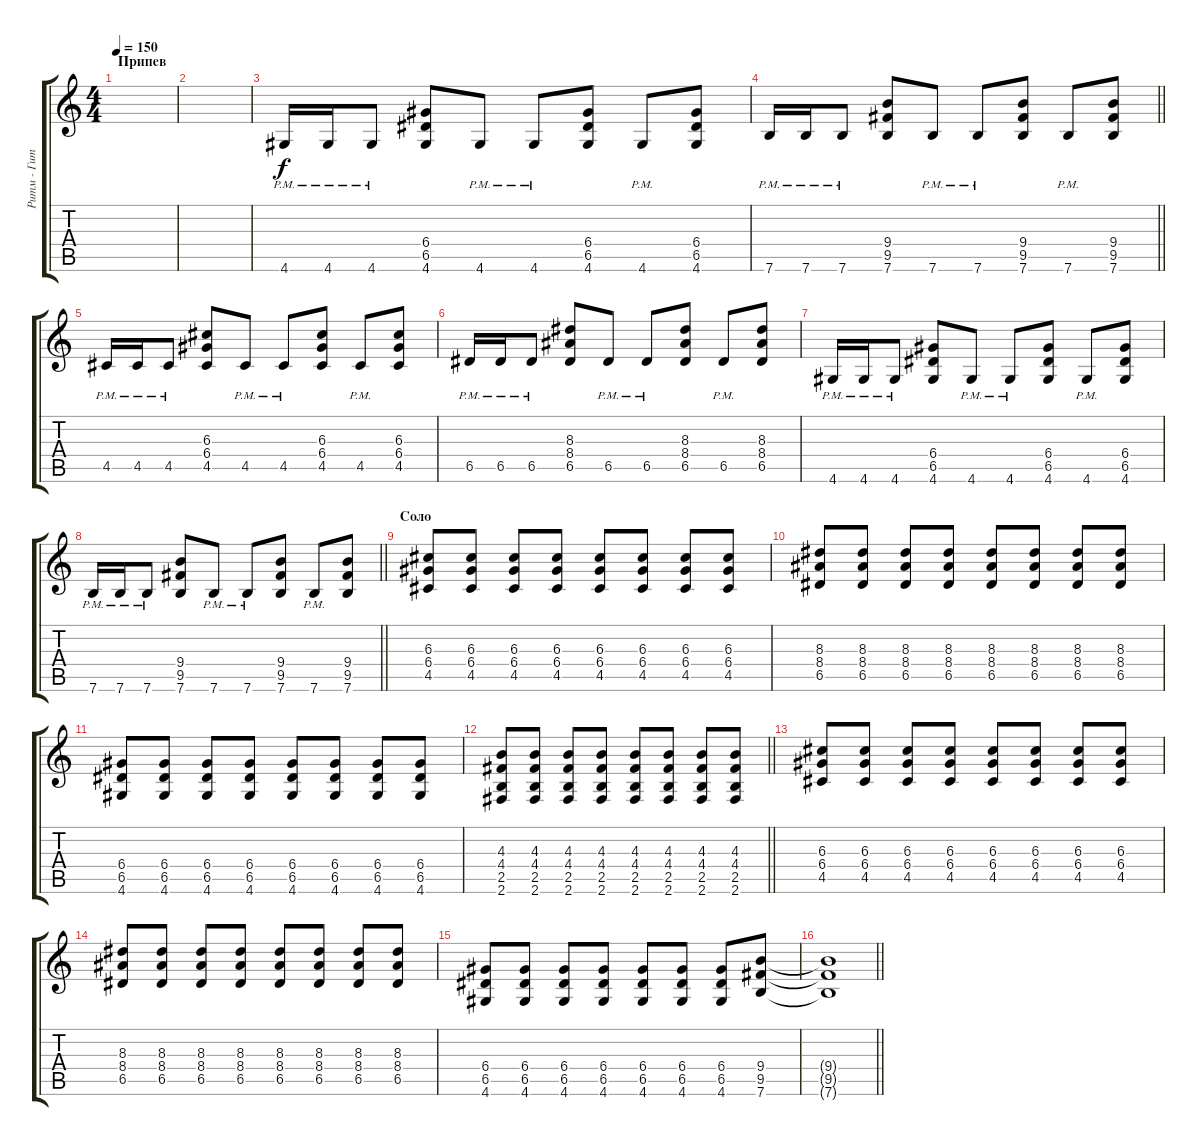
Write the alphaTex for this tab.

\track ("Ритм - Гитара (Ренегад)" "Ритм - Гит") {instrument distortionguitar}
\staff {score tabs}
\tuning (E4 B3 G3 D3 A2 E2) {hide}
\ts (4 4)
\section ("" "Припев")
\tempo 150
\clef g2
\ks c
|
|
4.6{pm}.16 4.6{pm}.16 4.6{pm}.8 (6.4 6.5 4.6).8 4.6{pm}.8 4.6{pm}.8 (6.4 6.5 4.6).8 4.6{pm}.8 (6.4 6.5 4.6).8 |
\barLineRight lightlight
7.6{pm}.16 7.6{pm}.16 7.6{pm}.8 (9.4 9.5 7.6).8 7.6{pm}.8 7.6{pm}.8 (9.4 9.5 7.6).8 7.6{pm}.8 (9.4 9.5 7.6).8 |
4.5{pm}.16 4.5{pm}.16 4.5{pm}.8 (6.3 6.4 4.5).8 4.5{pm}.8 4.5{pm}.8 (6.3 6.4 4.5).8 4.5{pm}.8 (6.3 6.4 4.5).8 |
6.5{pm}.16 6.5{pm}.16 6.5{pm}.8 (8.3 8.4 6.5).8 6.5{pm}.8 6.5{pm}.8 (8.3 8.4 6.5).8 6.5{pm}.8 (8.3 8.4 6.5).8 |
4.6{pm}.16 4.6{pm}.16 4.6{pm}.8 (6.4 6.5 4.6).8 4.6{pm}.8 4.6{pm}.8 (6.4 6.5 4.6).8 4.6{pm}.8 (6.4 6.5 4.6).8 |
\barLineRight lightlight
7.6{pm}.16 7.6{pm}.16 7.6{pm}.8 (9.4 9.5 7.6).8 7.6{pm}.8 7.6{pm}.8 (9.4 9.5 7.6).8 7.6{pm}.8 (9.4 9.5 7.6).8 |
\section ("" "Соло")
(6.3 6.4 4.5).8 (6.3 6.4 4.5).8 (6.3 6.4 4.5).8 (6.3 6.4 4.5).8 (6.3 6.4 4.5).8 (6.3 6.4 4.5).8 (6.3 6.4 4.5).8 (6.3 6.4 4.5).8 |
(8.3 8.4 6.5).8 (8.3 8.4 6.5).8 (8.3 8.4 6.5).8 (8.3 8.4 6.5).8 (8.3 8.4 6.5).8 (8.3 8.4 6.5).8 (8.3 8.4 6.5).8 (8.3 8.4 6.5).8 |
(6.4 6.5 4.6).8 (6.4 6.5 4.6).8 (6.4 6.5 4.6).8 (6.4 6.5 4.6).8 (6.4 6.5 4.6).8 (6.4 6.5 4.6).8 (6.4 6.5 4.6).8 (6.4 6.5 4.6).8 |
\barLineRight lightlight
(4.3 4.4 2.5 2.6).8 (4.3 4.4 2.5 2.6).8 (4.3 4.4 2.5 2.6).8 (4.3 4.4 2.5 2.6).8 (4.3 4.4 2.5 2.6).8 (4.3 4.4 2.5 2.6).8 (4.3 4.4 2.5 2.6).8 (4.3 4.4 2.5 2.6).8 |
(6.3 6.4 4.5).8 (6.3 6.4 4.5).8 (6.3 6.4 4.5).8 (6.3 6.4 4.5).8 (6.3 6.4 4.5).8 (6.3 6.4 4.5).8 (6.3 6.4 4.5).8 (6.3 6.4 4.5).8 |
(8.3 8.4 6.5).8 (8.3 8.4 6.5).8 (8.3 8.4 6.5).8 (8.3 8.4 6.5).8 (8.3 8.4 6.5).8 (8.3 8.4 6.5).8 (8.3 8.4 6.5).8 (8.3 8.4 6.5).8 |
(6.4 6.5 4.6).8 (6.4 6.5 4.6).8 (6.4 6.5 4.6).8 (6.4 6.5 4.6).8 (6.4 6.5 4.6).8 (6.4 6.5 4.6).8 (6.4 6.5 4.6).8 (9.4 9.5 7.6).8 |
\barLineRight lightlight
(9.4{t} 9.5{t} 7.6{t}).1
